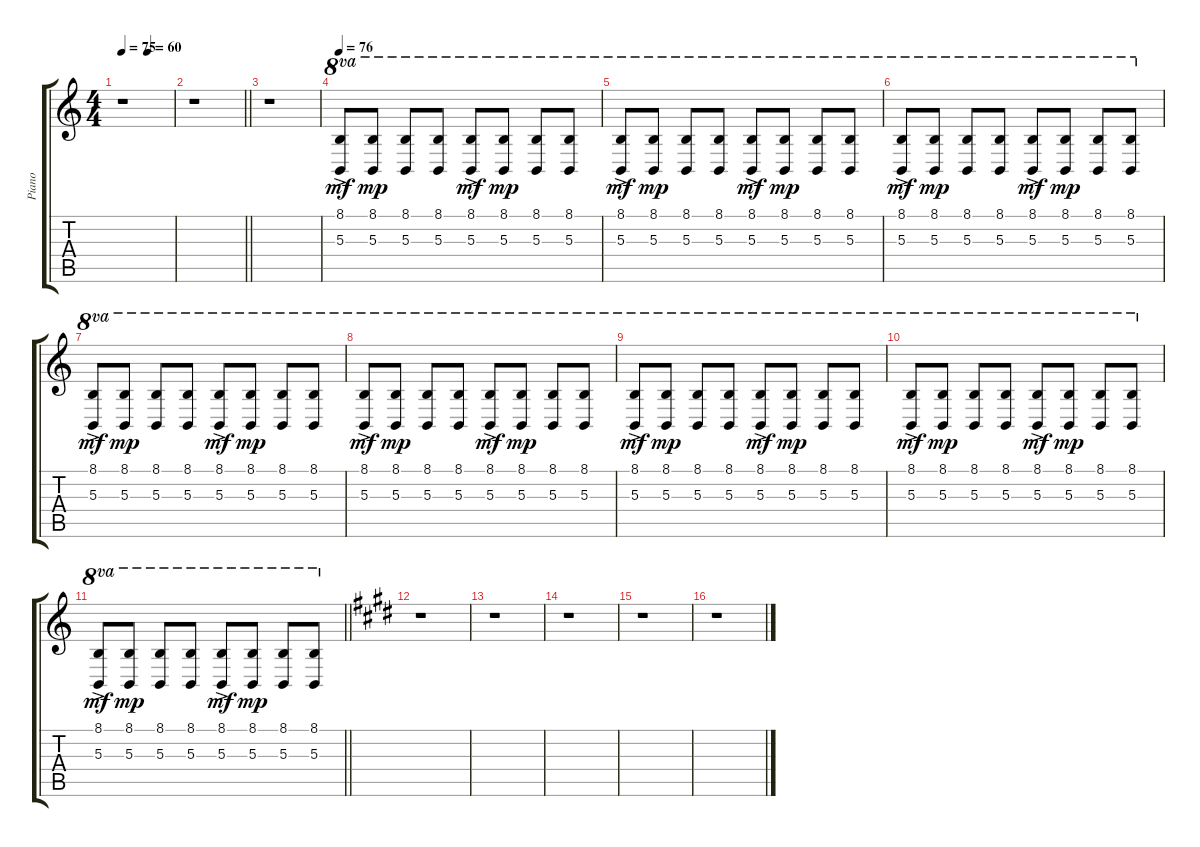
\track ("Piano" "Piano") {instrument brightacousticpiano}
\staff {score tabs}
\tuning (Eb4 Bb3 Gb3 Db3 Ab2 Eb2) {hide}
\ts (4 4)
\tempo 75
\tempo (60 0.5)
\clef g2
\ks c
r.1{dy f} |
\barLineRight lightlight
r.1 |
r.1 |
\tempo 76
(8.1{ac} 5.3{ac}).8{ot 8va dy mf} (8.1 5.3).8{ot 8va dy mp} (8.1 5.3).8{ot 8va} (8.1 5.3).8{ot 8va} (8.1{ac} 5.3{ac}).8{ot 8va dy mf} (8.1 5.3).8{ot 8va dy mp} (8.1 5.3).8{ot 8va} (8.1 5.3).8{ot 8va} |
(8.1{ac} 5.3{ac}).8{ot 8va dy mf} (8.1 5.3).8{ot 8va dy mp} (8.1 5.3).8{ot 8va} (8.1 5.3).8{ot 8va} (8.1{ac} 5.3{ac}).8{ot 8va dy mf} (8.1 5.3).8{ot 8va dy mp} (8.1 5.3).8{ot 8va} (8.1 5.3).8{ot 8va} |
(8.1{ac} 5.3{ac}).8{ot 8va dy mf} (8.1 5.3).8{ot 8va dy mp} (8.1 5.3).8{ot 8va} (8.1 5.3).8{ot 8va} (8.1{ac} 5.3{ac}).8{ot 8va dy mf} (8.1 5.3).8{ot 8va dy mp} (8.1 5.3).8{ot 8va} (8.1 5.3).8{ot 8va} |
(8.1{ac} 5.3{ac}).8{ot 8va dy mf} (8.1 5.3).8{ot 8va dy mp} (8.1 5.3).8{ot 8va} (8.1 5.3).8{ot 8va} (8.1{ac} 5.3{ac}).8{ot 8va dy mf} (8.1 5.3).8{ot 8va dy mp} (8.1 5.3).8{ot 8va} (8.1 5.3).8{ot 8va} |
(8.1{ac} 5.3{ac}).8{ot 8va dy mf} (8.1 5.3).8{ot 8va dy mp} (8.1 5.3).8{ot 8va} (8.1 5.3).8{ot 8va} (8.1{ac} 5.3{ac}).8{ot 8va dy mf} (8.1 5.3).8{ot 8va dy mp} (8.1 5.3).8{ot 8va} (8.1 5.3).8{ot 8va} |
(8.1{ac} 5.3{ac}).8{ot 8va dy mf} (8.1 5.3).8{ot 8va dy mp} (8.1 5.3).8{ot 8va} (8.1 5.3).8{ot 8va} (8.1{ac} 5.3{ac}).8{ot 8va dy mf} (8.1 5.3).8{ot 8va dy mp} (8.1 5.3).8{ot 8va} (8.1 5.3).8{ot 8va} |
(8.1{ac} 5.3{ac}).8{ot 8va dy mf} (8.1 5.3).8{ot 8va dy mp} (8.1 5.3).8{ot 8va} (8.1 5.3).8{ot 8va} (8.1{ac} 5.3{ac}).8{ot 8va dy mf} (8.1 5.3).8{ot 8va dy mp} (8.1 5.3).8{ot 8va} (8.1 5.3).8{ot 8va} |
\barLineRight lightlight
(8.1{ac} 5.3{ac}).8{ot 8va dy mf} (8.1 5.3).8{ot 8va dy mp} (8.1 5.3).8{ot 8va} (8.1 5.3).8{ot 8va} (8.1{ac} 5.3{ac}).8{ot 8va dy mf} (8.1 5.3).8{ot 8va dy mp} (8.1 5.3).8{ot 8va} (8.1 5.3).8{ot 8va} |
\ks e
r.1 |
\ks c#minor
r.1 |
r.1 |
r.1 |
\ks e
r.1
